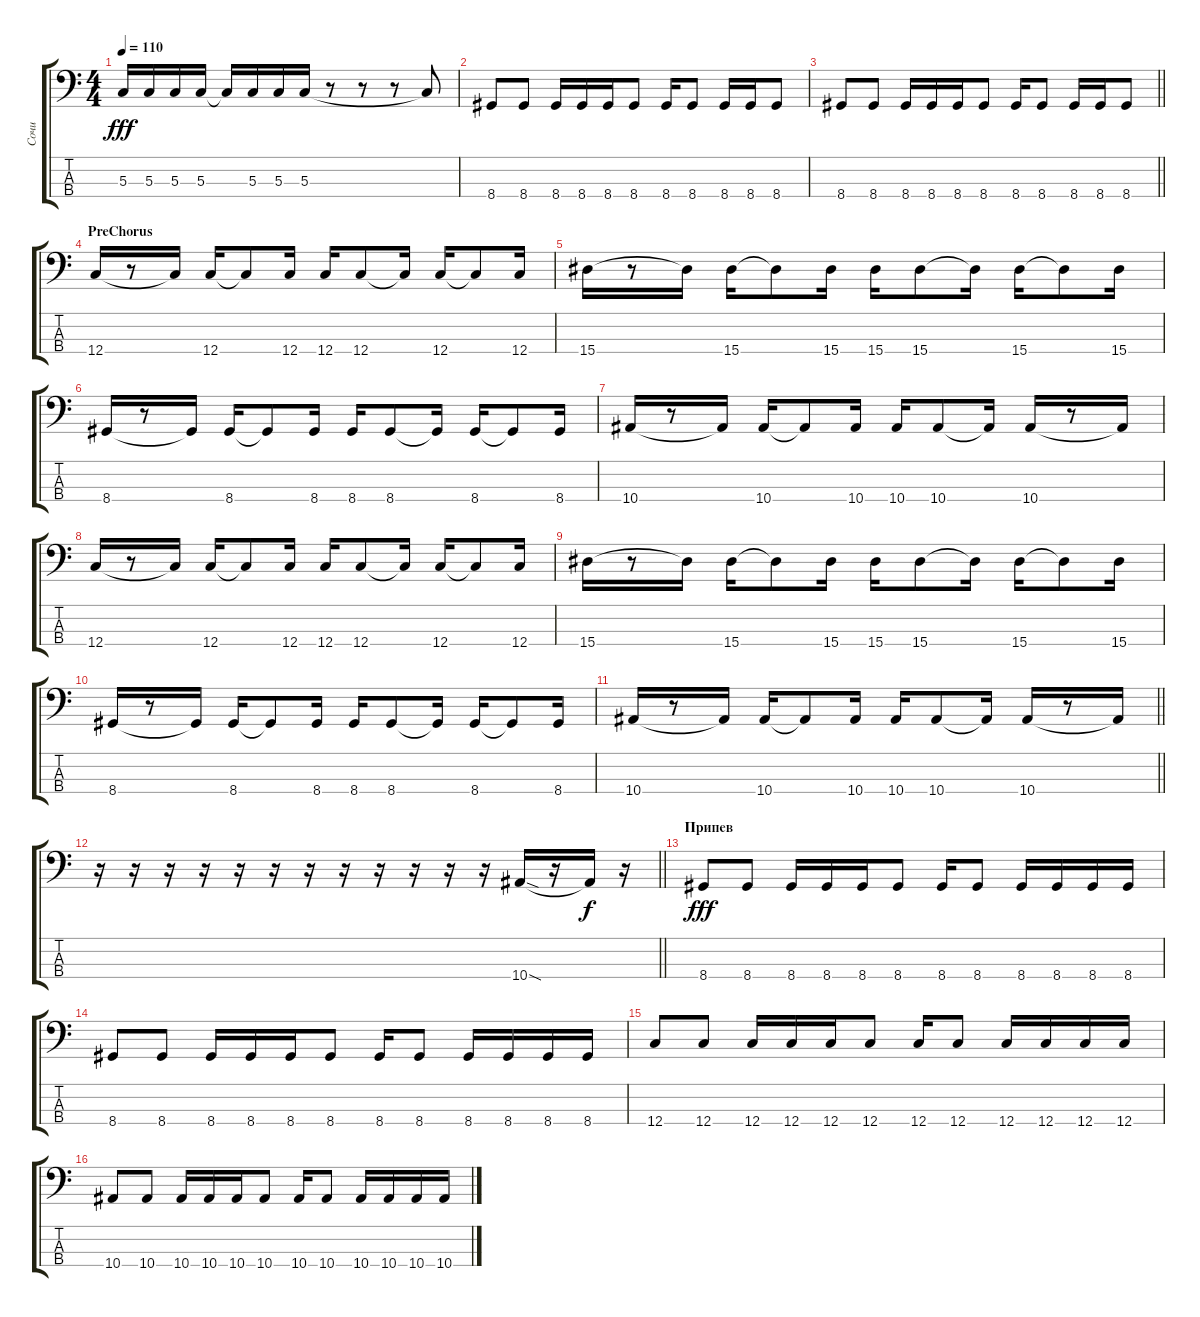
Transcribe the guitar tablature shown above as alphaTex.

\track ("Сочи" "Сочи") {instrument electricbasspick}
\staff {score tabs}
\tuning (F2 C2 G1 C1) {hide}
\ts (4 4)
\tempo 110
\clef f4
\ks c
5.3.16{dy fff} 5.3.16 5.3.16 5.3.16 5.3{t}.16 5.3.16 5.3.16 5.3.16 r.8 r.8 r.8 5.3{t}.8 |
8.4.8 8.4.8 8.4.16 8.4.16 8.4.16 8.4.8 8.4.16 8.4.8 8.4.16 8.4.16 8.4.8 |
\barLineRight lightlight
8.4.8 8.4.8 8.4.16 8.4.16 8.4.16 8.4.8 8.4.16 8.4.8 8.4.16 8.4.16 8.4.8 |
\section ("" "PreChorus")
12.4.16 r.8 12.4{t}.16 12.4.16 12.4{t}.8 12.4.16 12.4.16 12.4.8 12.4{t}.16 12.4.16 12.4{t}.8 12.4.16 |
15.4.16 r.8 15.4{t}.16 15.4.16 15.4{t}.8 15.4.16 15.4.16 15.4.8 15.4{t}.16 15.4.16 15.4{t}.8 15.4.16 |
8.4.16 r.8 8.4{t}.16 8.4.16 8.4{t}.8 8.4.16 8.4.16 8.4.8 8.4{t}.16 8.4.16 8.4{t}.8 8.4.16 |
10.4.16 r.8 10.4{t}.16 10.4.16 10.4{t}.8 10.4.16 10.4.16 10.4.8 10.4{t}.16 10.4.16 r.8 10.4{t}.16 |
12.4.16 r.8 12.4{t}.16 12.4.16 12.4{t}.8 12.4.16 12.4.16 12.4.8 12.4{t}.16 12.4.16 12.4{t}.8 12.4.16 |
15.4.16 r.8 15.4{t}.16 15.4.16 15.4{t}.8 15.4.16 15.4.16 15.4.8 15.4{t}.16 15.4.16 15.4{t}.8 15.4.16 |
8.4.16 r.8 8.4{t}.16 8.4.16 8.4{t}.8 8.4.16 8.4.16 8.4.8 8.4{t}.16 8.4.16 8.4{t}.8 8.4.16 |
\barLineRight lightlight
10.4.16 r.8 10.4{t}.16 10.4.16 10.4{t}.8 10.4.16 10.4.16 10.4.8 10.4{t}.16 10.4.16 r.8 10.4{t}.16 |
\section ("" "")
\barLineRight lightlight
r.16 r.16 r.16 r.16 r.16 r.16 r.16 r.16 r.16 r.16 r.16 r.16 10.4{sod}.16 r.16 10.4{t}.16{dy f} r.16 |
\section ("" "Припев")
8.4.8{dy fff} 8.4.8 8.4.16 8.4.16 8.4.16 8.4.8 8.4.16 8.4.8 8.4.16 8.4.16 8.4.16 8.4.16 |
8.4.8 8.4.8 8.4.16 8.4.16 8.4.16 8.4.8 8.4.16 8.4.8 8.4.16 8.4.16 8.4.16 8.4.16 |
12.4.8 12.4.8 12.4.16 12.4.16 12.4.16 12.4.8 12.4.16 12.4.8 12.4.16 12.4.16 12.4.16 12.4.16 |
10.4.8 10.4.8 10.4.16 10.4.16 10.4.16 10.4.8 10.4.16 10.4.8 10.4.16 10.4.16 10.4.16 10.4.16
